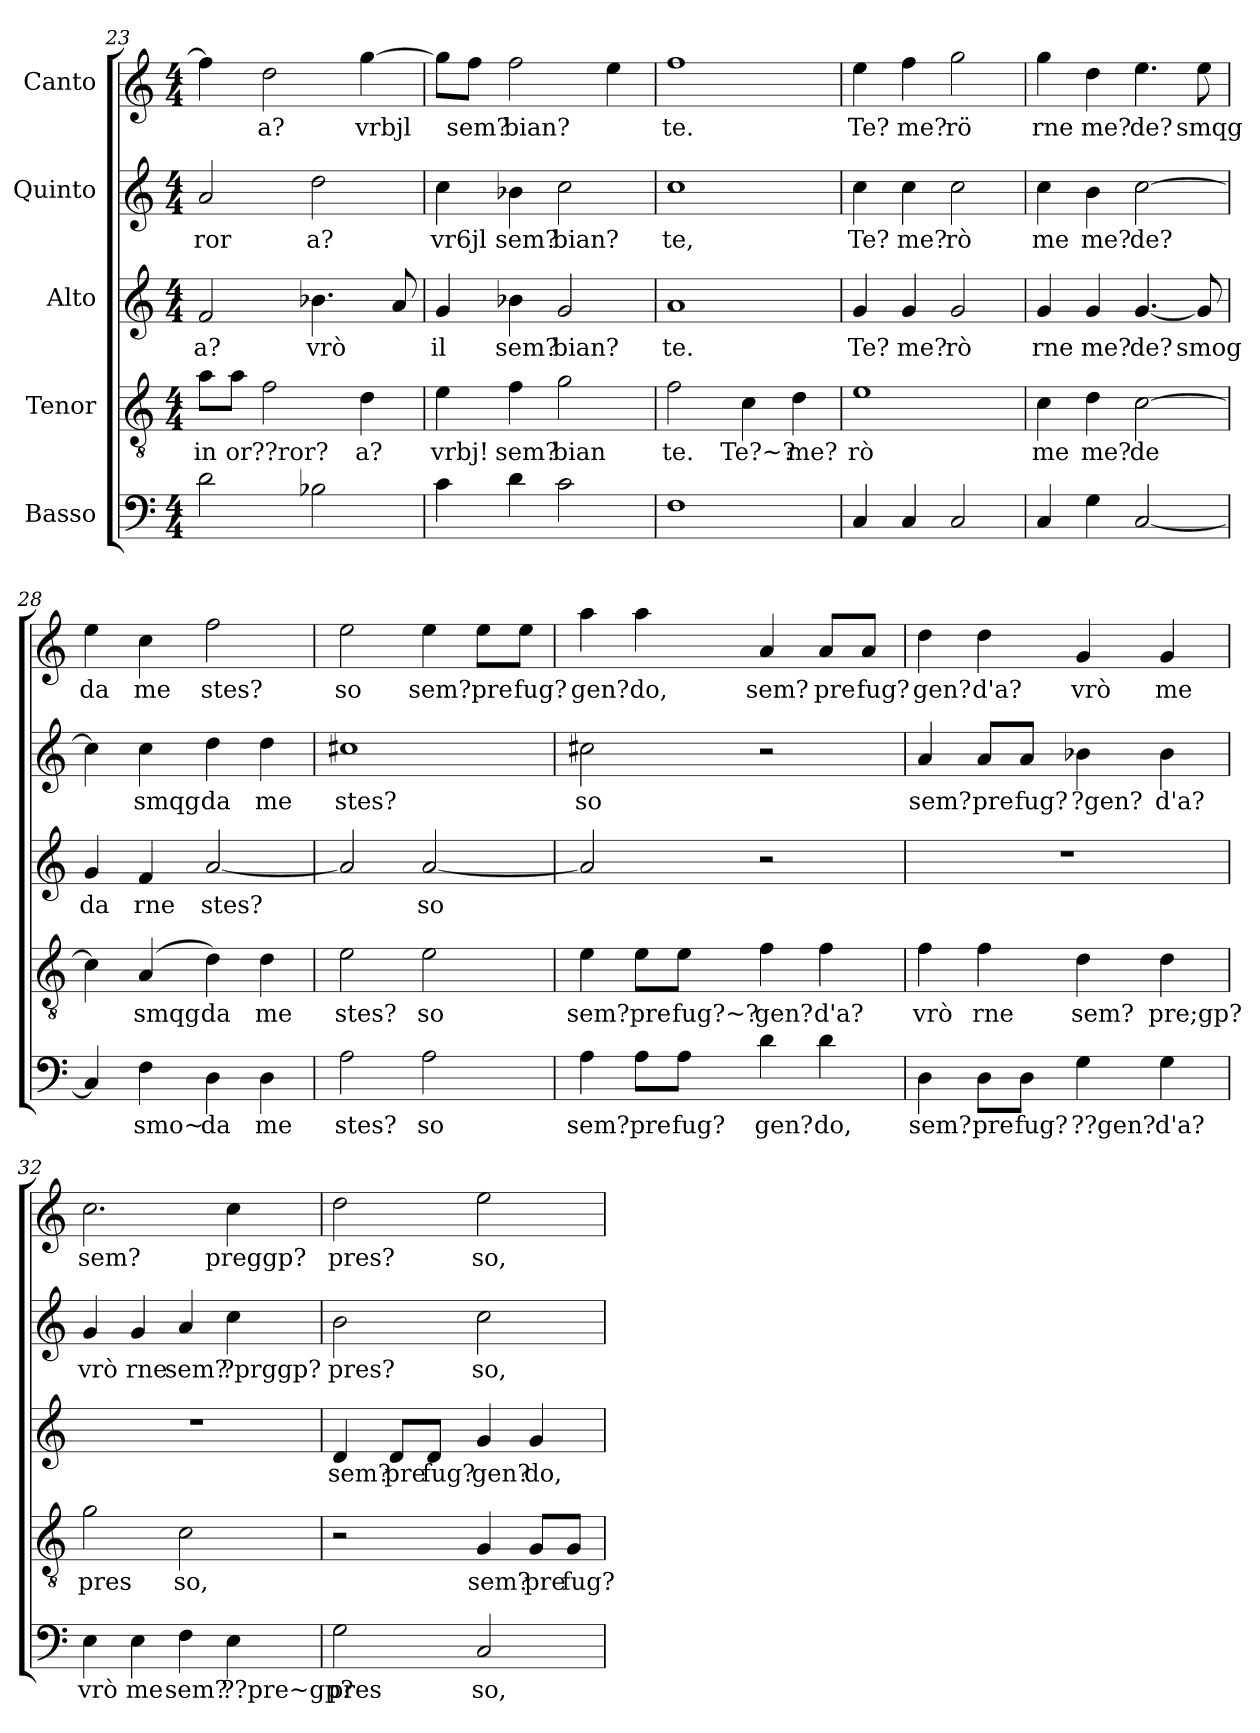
**kern	**text	**kern	**text	**kern	**text	**kern	**text	**kern	**text
*part5	*part5	*part4	*part4	*part3	*part3	*part2	*part2	*part1	*part1
*staff5	*staff5	*staff4	*staff4	*staff3	*staff3	*staff2	*staff2	*staff1	*staff1
*I"Basso	*	*I"Tenor	*	*I"Alto	*	*I"Quinto	*	*I"Canto	*
*clefF4	*	*clefGv2	*	*clefG2	*	*clefG2	*	*clefG2	*
*k[]	*	*k[]	*	*k[]	*	*k[]	*	*k[]	*
*M4/4	*	*M4/4	*	*M4/4	*	*M4/4	*	*M4/4	*
=23	=23	=23	=23	=23	=23	=23	=23	=23	=23
!	!	!	!LO:LY:b	!	!LO:LY:b	!	!LO:LY:b	!	!
2d\	.	8a\L	in	2f/	a?	2a/	ror	4ff\]	.
!	!	!	!LO:LY:b	!	!	!	!	!	!
.	.	8a\J	or??ror?	.	.	.	.	.	.
!	!	!	!	!	!	!	!	!	!LO:LY:b
.	.	2f\	.	.	.	.	.	2dd\	a?
!	!	!	!	!	!LO:LY:b	!	!LO:LY:b	!	!
2B-X\	.	.	.	4.b-X\	vrò	2dd\	a?	.	.
!	!	!	!LO:LY:b	!	!	!	!	!	!LO:LY:b
.	.	4d\	a?	.	.	.	.	[4gg\	vrbjl
.	.	.	.	8a/	.	.	.	.	.
=24	=24	=24	=24	=24	=24	=24	=24	=24	=24
!	!	!	!LO:LY:b	!	!LO:LY:b	!	!LO:LY:b	!	!
4c\	.	4e\	vrbj!	4g/	il	4cc\	vr6jl	8gg\L]	.
!	!	!	!	!	!	!	!	!	!LO:LY:b
.	.	.	.	.	.	.	.	8ff\J	sem?
!	!	!	!LO:LY:b	!	!LO:LY:b	!	!LO:LY:b	!	!LO:LY:b
4d\	.	4f\	sem?	4b-X\	sem?	4b-X\	sem?	2ff\	bian?
!	!	!	!LO:LY:b	!	!LO:LY:b	!	!LO:LY:b	!	!
2c\	.	2g\	bian	2g/	bian?	2cc\	bian?	.	.
.	.	.	.	.	.	.	.	4ee\	.
=25	=25	=25	=25	=25	=25	=25	=25	=25	=25
!	!	!	!LO:LY:b	!	!LO:LY:b	!	!LO:LY:b	!	!LO:LY:b
1F	.	2f\	te.	1a	te.	1cc	te,	1ff	te.
!	!	!	!LO:LY:b	!	!	!	!	!	!
.	.	4c\	Te?~?	.	.	.	.	.	.
!	!	!	!LO:LY:b	!	!	!	!	!	!
.	.	4d\	me?	.	.	.	.	.	.
=26	=26	=26	=26	=26	=26	=26	=26	=26	=26
!	!	!	!LO:LY:b	!	!LO:LY:b	!	!LO:LY:b	!	!LO:LY:b
4C/	.	1e	rò	4g/	Te?	4cc\	Te?	4ee\	Te?
!	!	!	!	!	!LO:LY:b	!	!LO:LY:b	!	!LO:LY:b
4C/	.	.	.	4g/	me?	4cc\	me?	4ff\	me?
!	!	!	!	!	!LO:LY:b	!	!LO:LY:b	!	!LO:LY:b
2C/	.	.	.	2g/	rò	2cc\	rò	2gg\	rö
=27	=27	=27	=27	=27	=27	=27	=27	=27	=27
!	!	!	!LO:LY:b	!	!LO:LY:b	!	!LO:LY:b	!	!LO:LY:b
4C/	.	4c\	me	4g/	rne	4cc\	me	4gg\	rne
!	!	!	!LO:LY:b	!	!LO:LY:b	!	!LO:LY:b	!	!LO:LY:b
4G\	.	4d\	me?	4g/	me?	4b\	me?	4dd\	me?
!	!	!	!LO:LY:b	!	!LO:LY:b	!	!LO:LY:b	!	!LO:LY:b
[2C/	.	[2c\	de	[4.g/	de?	[2cc\	de?	4.ee\	de?
!	!	!	!	!	!LO:LY:b	!	!	!	!LO:LY:b
.	.	.	.	8g/]	smog	.	.	8ee\	smqg
=28	=28	=28	=28	=28	=28	=28	=28	=28	=28
!	!	!	!	!	!LO:LY:b	!	!	!	!LO:LY:b
4C/]	.	4c\]	.	4g/	da	4cc\]	.	4ee\	da
!	!LO:LY:b	!	!LO:LY:b	!	!LO:LY:b	!	!LO:LY:b	!	!LO:LY:b
4F\	smo~	(>4A/	smqg	4f/	rne	4cc\	smqg	4cc\	me
!	!LO:LY:b	!	!LO:LY:b	!	!LO:LY:b	!	!LO:LY:b	!	!LO:LY:b
4D\	da	4d\)	da	[2a/	stes?	4dd\	da	2ff\	stes?
!	!LO:LY:b	!	!LO:LY:b	!	!	!	!LO:LY:b	!	!
4D\	me	4d\	me	.	.	4dd\	me	.	.
=29	=29	=29	=29	=29	=29	=29	=29	=29	=29
!	!LO:LY:b	!	!LO:LY:b	!	!	!	!LO:LY:b	!	!LO:LY:b
2A\	stes?	2e\	stes?	2a/]	.	1cc#X	stes?	2ee\	so
!	!LO:LY:b	!	!LO:LY:b	!	!LO:LY:b	!	!	!	!LO:LY:b
2A\	so	2e\	so	[2a/	so	.	.	4ee\	sem?
!	!	!	!	!	!	!	!	!	!LO:LY:b
.	.	.	.	.	.	.	.	8ee\L	pre
!	!	!	!	!	!	!	!	!	!LO:LY:b
.	.	.	.	.	.	.	.	8ee\J	fug?
=30	=30	=30	=30	=30	=30	=30	=30	=30	=30
!	!LO:LY:b	!	!LO:LY:b	!	!	!	!LO:LY:b	!	!LO:LY:b
4A\	sem?	4e\	sem?	2a/]	.	2cc#X\	so	4aa\	gen?
!	!LO:LY:b	!	!LO:LY:b	!	!	!	!	!	!LO:LY:b
8A\L	pre	8e\L	pre	.	.	.	.	4aa\	do,
!	!LO:LY:b	!	!LO:LY:b	!	!	!	!	!	!
8A\J	fug?	8e\J	fug?~?	.	.	.	.	.	.
!	!LO:LY:b	!	!LO:LY:b	!	!	!	!	!	!LO:LY:b
4d\	gen?	4f\	gen?	2r	.	2r	.	4a/	sem?
!	!LO:LY:b	!	!LO:LY:b	!	!	!	!	!	!LO:LY:b
4d\	do,	4f\	d'a?	.	.	.	.	8a/L	pre
!	!	!	!	!	!	!	!	!	!LO:LY:b
.	.	.	.	.	.	.	.	8a/J	fug?
=31	=31	=31	=31	=31	=31	=31	=31	=31	=31
!	!LO:LY:b	!	!LO:LY:b	!	!	!	!LO:LY:b	!	!LO:LY:b
4D\	sem?	4f\	vrò	1r	.	4a/	sem?	4dd\	gen?
!	!LO:LY:b	!	!LO:LY:b	!	!	!	!LO:LY:b	!	!LO:LY:b
8D\L	pre	4f\	rne	.	.	8a/L	pre	4dd\	d'a?
!	!LO:LY:b	!	!	!	!	!	!LO:LY:b	!	!
8D\J	fug?	.	.	.	.	8a/J	fug?	.	.
!	!LO:LY:b	!	!LO:LY:b	!	!	!	!LO:LY:b	!	!LO:LY:b
4G\	??gen?	4d\	sem?	.	.	4b-X\	?gen?	4g/	vrò
!	!LO:LY:b	!	!LO:LY:b	!	!	!	!LO:LY:b	!	!LO:LY:b
4G\	d'a?	4d\	pre;gp?	.	.	4b-\	d'a?	4g/	me
=32	=32	=32	=32	=32	=32	=32	=32	=32	=32
!	!LO:LY:b	!	!LO:LY:b	!	!	!	!LO:LY:b	!	!LO:LY:b
4E\	vrò	2g\	pres	1r	.	4g/	vrò	2.cc\	sem?
!	!LO:LY:b	!	!	!	!	!	!LO:LY:b	!	!
4E\	me	.	.	.	.	4g/	rne	.	.
!	!LO:LY:b	!	!LO:LY:b	!	!	!	!LO:LY:b	!	!
4F\	sem?	2c\	so,	.	.	4a/	sem?	.	.
!	!LO:LY:b	!	!	!	!	!	!LO:LY:b	!	!LO:LY:b
4E\	??pre~gp?	.	.	.	.	4cc\	?prggp?	4cc\	preggp?
=33	=33	=33	=33	=33	=33	=33	=33	=33	=33
!	!LO:LY:b	!	!	!	!LO:LY:b	!	!LO:LY:b	!	!LO:LY:b
2G\	pres	2r	.	4d/	sem?	2b\	pres?	2dd\	pres?
!	!	!	!	!	!LO:LY:b	!	!	!	!
.	.	.	.	8d/L	pre	.	.	.	.
!	!	!	!	!	!LO:LY:b	!	!	!	!
.	.	.	.	8d/J	fug?	.	.	.	.
!	!LO:LY:b	!	!LO:LY:b	!	!LO:LY:b	!	!LO:LY:b	!	!LO:LY:b
2C/	so,	4G/	sem?	4g/	gen?	2cc\	so,	2ee\	so,
!	!	!	!LO:LY:b	!	!LO:LY:b	!	!	!	!
.	.	8G/L	pre	4g/	do,	.	.	.	.
!	!	!	!LO:LY:b	!	!	!	!	!	!
.	.	8G/J	fug?	.	.	.	.	.	.
=	=	=	=	=	=	=	=	=	=
*-	*-	*-	*-	*-	*-	*-	*-	*-	*-
